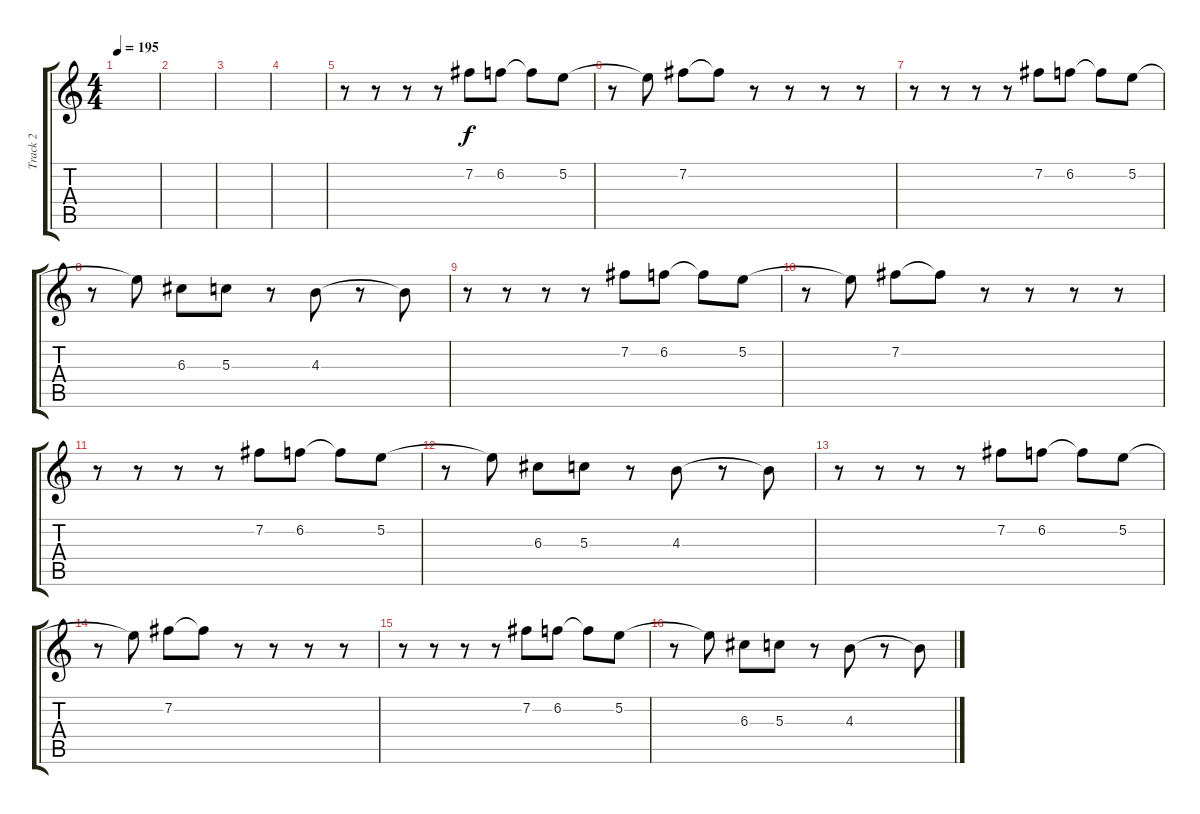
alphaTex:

\track ("Track 2" "Track 2") {instrument overdrivenguitar}
\staff {score tabs}
\tuning (E4 B3 G3 D3 A2 E2) {hide}
\ts (4 4)
\tempo 195
\clef g2
\ks c
|
|
|
|
r.8 r.8 r.8 r.8 7.2.8 6.2.8 6.2{t}.8 5.2.8 |
r.8 5.2{t}.8 7.2.8 7.2{t}.8 r.8 r.8 r.8 r.8 |
r.8 r.8 r.8 r.8 7.2.8 6.2.8 6.2{t}.8 5.2.8 |
r.8 5.2{t}.8 6.3.8 5.3.8 r.8 4.3.8 r.8 4.3{t}.8 |
r.8 r.8 r.8 r.8 7.2.8 6.2.8 6.2{t}.8 5.2.8 |
r.8 5.2{t}.8 7.2.8 7.2{t}.8 r.8 r.8 r.8 r.8 |
r.8 r.8 r.8 r.8 7.2.8 6.2.8 6.2{t}.8 5.2.8 |
r.8 5.2{t}.8 6.3.8 5.3.8 r.8 4.3.8 r.8 4.3{t}.8 |
r.8 r.8 r.8 r.8 7.2.8 6.2.8 6.2{t}.8 5.2.8 |
r.8 5.2{t}.8 7.2.8 7.2{t}.8 r.8 r.8 r.8 r.8 |
r.8 r.8 r.8 r.8 7.2.8 6.2.8 6.2{t}.8 5.2.8 |
r.8 5.2{t}.8 6.3.8 5.3.8 r.8 4.3.8 r.8 4.3{t}.8
